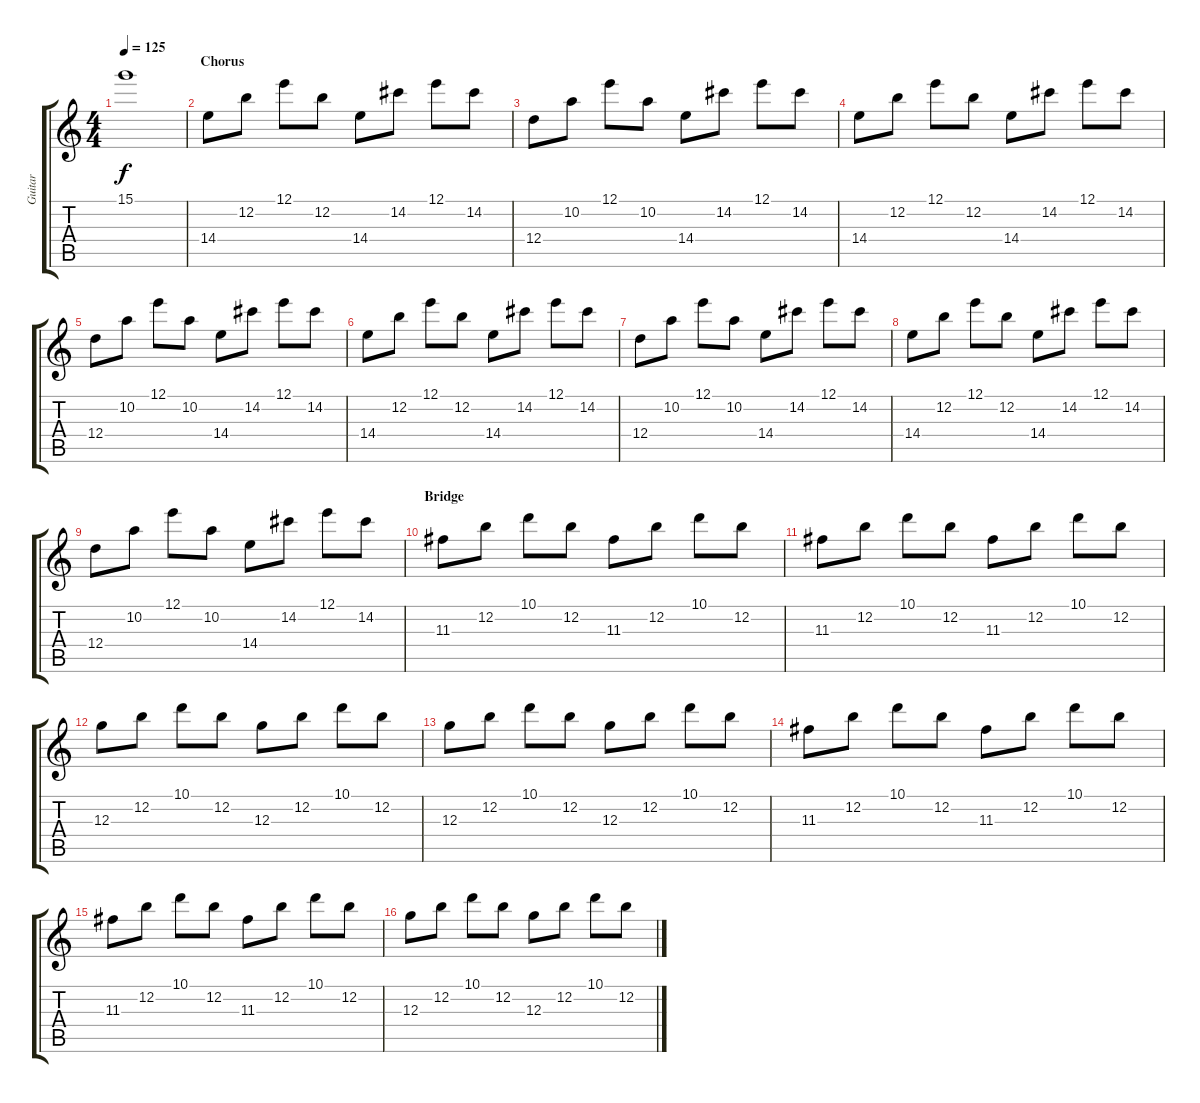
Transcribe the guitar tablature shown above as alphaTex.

\track ("Guitar" "Guitar") {instrument electricguitarjazz}
\staff {score tabs}
\tuning (E4 B3 G3 D3 A2 E2) {hide}
\ts (4 4)
\tempo 125
\clef g2
\ks c
15.1.1{dy f} |
\section ("" "Chorus")
14.4.8 12.2.8 12.1.8 12.2.8 14.4.8 14.2.8 12.1.8 14.2.8 |
12.4.8 10.2.8 12.1.8 10.2.8 14.4.8 14.2.8 12.1.8 14.2.8 |
14.4.8 12.2.8 12.1.8 12.2.8 14.4.8 14.2.8 12.1.8 14.2.8 |
12.4.8 10.2.8 12.1.8 10.2.8 14.4.8 14.2.8 12.1.8 14.2.8 |
14.4.8 12.2.8 12.1.8 12.2.8 14.4.8 14.2.8 12.1.8 14.2.8 |
12.4.8 10.2.8 12.1.8 10.2.8 14.4.8 14.2.8 12.1.8 14.2.8 |
14.4.8 12.2.8 12.1.8 12.2.8 14.4.8 14.2.8 12.1.8 14.2.8 |
12.4.8 10.2.8 12.1.8 10.2.8 14.4.8 14.2.8 12.1.8 14.2.8 |
\section ("" "Bridge")
11.3.8 12.2.8 10.1.8 12.2.8 11.3.8 12.2.8 10.1.8 12.2.8 |
11.3.8 12.2.8 10.1.8 12.2.8 11.3.8 12.2.8 10.1.8 12.2.8 |
12.3.8 12.2.8 10.1.8 12.2.8 12.3.8 12.2.8 10.1.8 12.2.8 |
12.3.8 12.2.8 10.1.8 12.2.8 12.3.8 12.2.8 10.1.8 12.2.8 |
11.3.8 12.2.8 10.1.8 12.2.8 11.3.8 12.2.8 10.1.8 12.2.8 |
11.3.8 12.2.8 10.1.8 12.2.8 11.3.8 12.2.8 10.1.8 12.2.8 |
12.3.8 12.2.8 10.1.8 12.2.8 12.3.8 12.2.8 10.1.8 12.2.8
